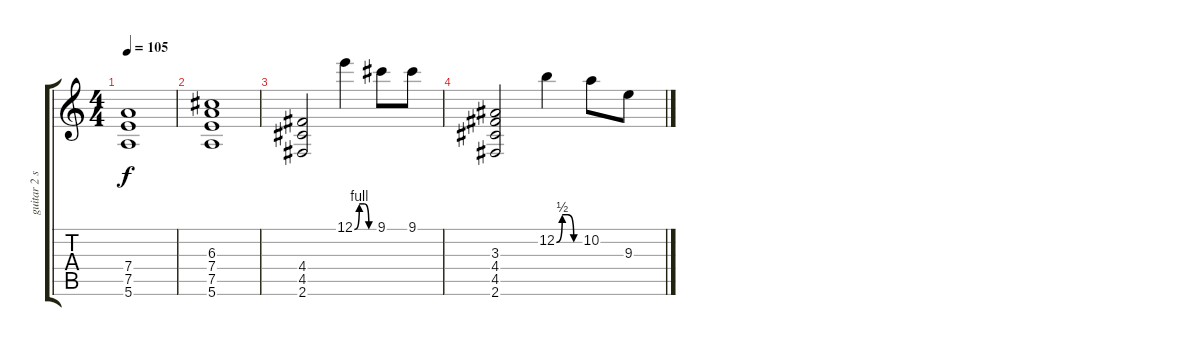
\track ("guitar 2 sat" "guitar 2 s") {instrument distortionguitar}
\staff {score tabs}
\tuning (E4 B3 G3 D3 A2 E2) {hide}
\ts (4 4)
\tempo 105
\clef g2
\ks c
(7.4 7.5 5.6).1{dy f} |
(6.3 7.4 7.5 5.6).1 |
(4.4 4.5 2.6).2 12.1{be (custom 0 0 15 4 30 4 45 0 60 0)}.4 9.1.8 9.1.8 |
(3.3 4.4 4.5 2.6).2 12.2{be (custom 0 0 15 2 30 2 45 0 60 0)}.4 10.2.8 9.3.8
